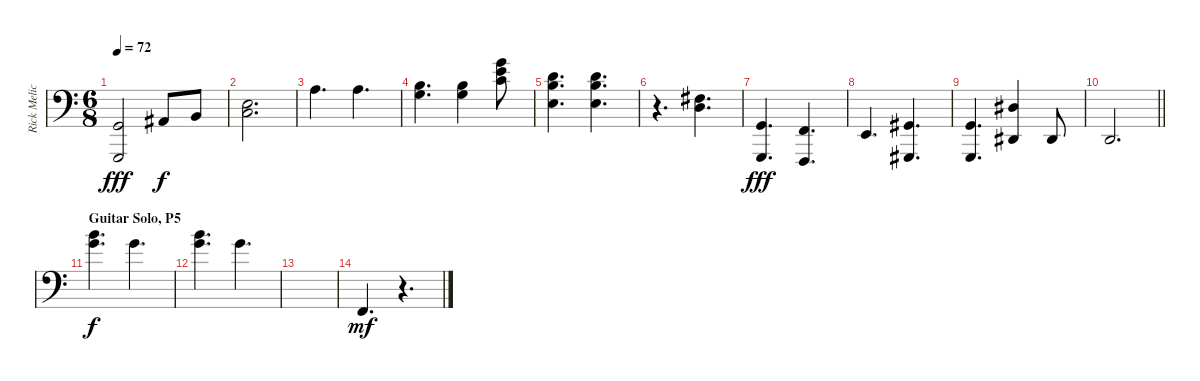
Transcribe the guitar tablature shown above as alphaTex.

\track ("Rick Melick left Hand" "Rick Melic") {instrument brightacousticpiano}
\staff {score}
\tuning (Bb3 Gb3 Db3 Ab2 Eb2 Bb1 F1) {hide}
\ts (6 8)
\tempo 72
\clef f4
\ks c
(4.5 2.7).2{dy fff} 2.4.8{dy f} 3.4.8 |
(3.3 4.4).2{d} |
3.2.4{d} 3.2.4{d} |
(1.1 1.2).4{d} (1.1 1.2).4 (2.1 10.2 18.3).8 |
(1.1 8.2 3.3).4{d} (1.1 8.2 3.3).4{d} |
r.4{d} (5.3 6.4).4{d} |
(4.5 2.7).4{d dy fff} (2.5 0.7).4{d} |
1.5.4{d} (5.5 3.7).4{d} |
(4.5 2.7).4{d} (7.4 5.6).4 5.6.8 |
\barLineRight lightlight
4.6.2{d} |
\section ("" "Guitar Solo, P5")
(13.1 13.2).4{d dy f volume 8} 13.2.4{d} |
(13.1 13.2).4{d} 13.2.4{d} |
|
2.5.4{d dy mf} r.4{d}
